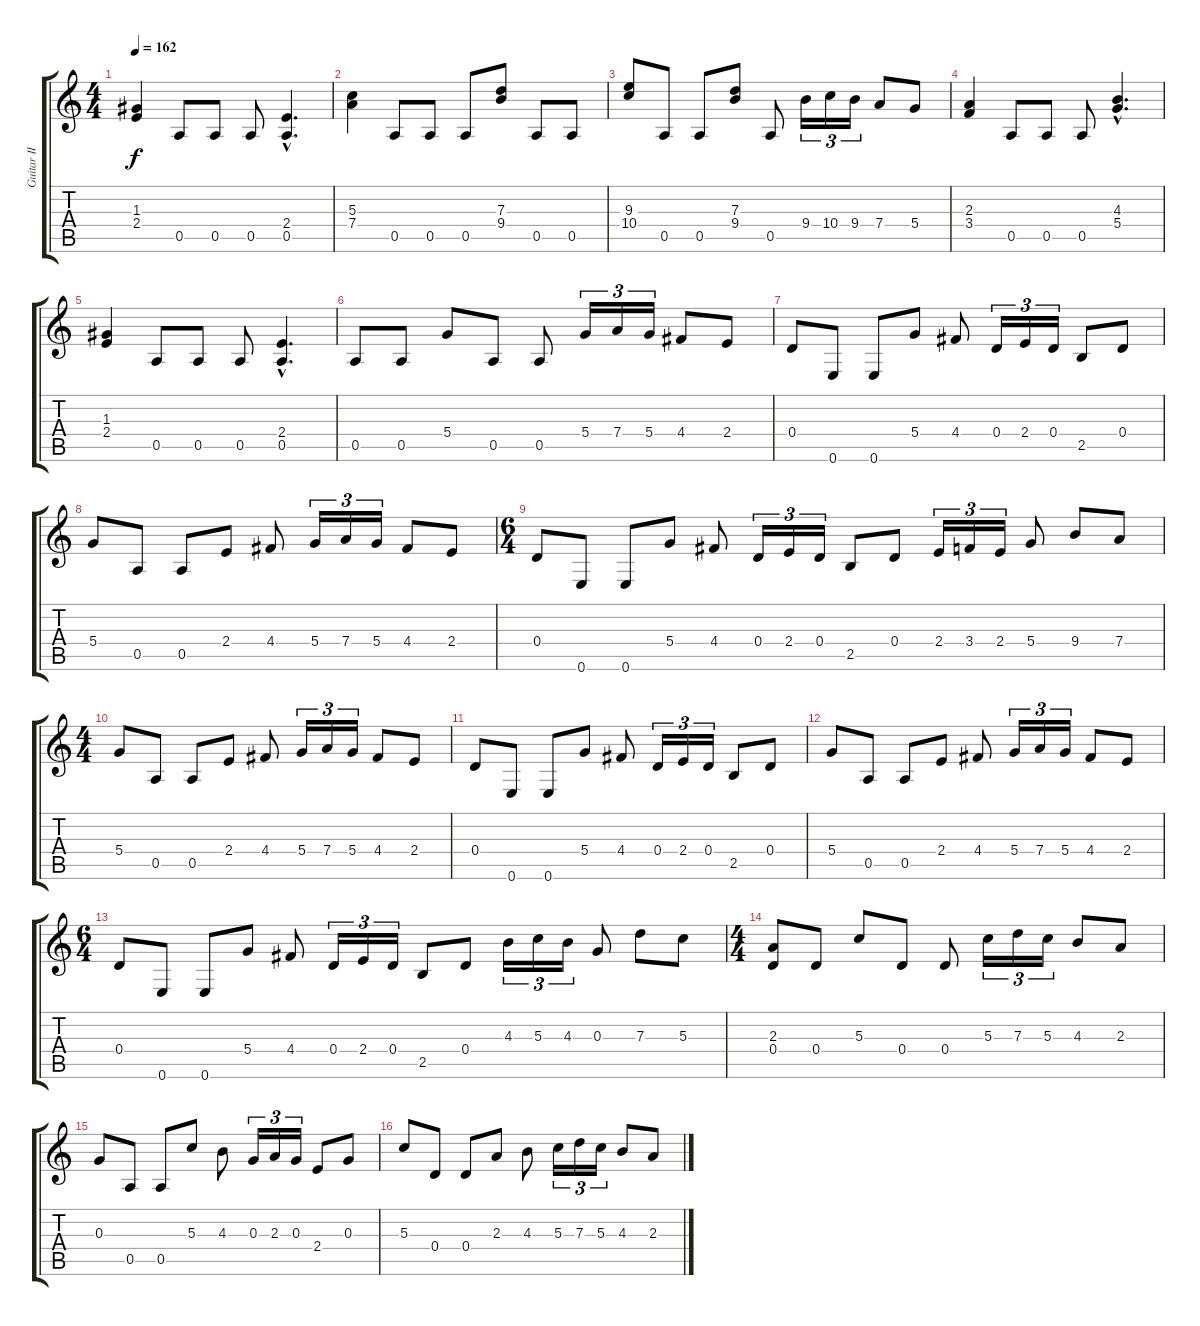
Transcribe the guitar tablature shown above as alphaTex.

\track ("Guitar II" "Guitar II") {instrument distortionguitar}
\staff {score tabs}
\tuning (E4 B3 G3 D3 A2 E2) {hide}
\ts (4 4)
\tempo 162
\clef g2
\ks c
(1.3 2.4).4{dy f} 0.5.8 0.5.8 0.5.8 (2.4{hac} 0.5{hac}).4{d} |
(5.3 7.4).4 0.5.8 0.5.8 0.5.8 (7.3 9.4).8 0.5.8 0.5.8 |
(9.3 10.4).8 0.5.8 0.5.8 (7.3 9.4).8 0.5.8 9.4.16{tu (3 2)} 10.4.16{tu (3 2)} 9.4.16{tu (3 2)} 7.4.8 5.4.8 |
(2.3 3.4).4 0.5.8 0.5.8 0.5.8 (4.3{hac} 5.4{hac}).4{d} |
(1.3 2.4).4 0.5.8 0.5.8 0.5.8 (2.4{hac} 0.5{hac}).4{d} |
0.5.8 0.5.8 5.4.8 0.5.8 0.5.8 5.4.16{tu (3 2)} 7.4.16{tu (3 2)} 5.4.16{tu (3 2)} 4.4.8 2.4.8 |
0.4.8 0.6.8 0.6.8 5.4.8 4.4.8 0.4.16{tu (3 2)} 2.4.16{tu (3 2)} 0.4.16{tu (3 2)} 2.5.8 0.4.8 |
5.4.8 0.5.8 0.5.8 2.4.8 4.4.8 5.4.16{tu (3 2)} 7.4.16{tu (3 2)} 5.4.16{tu (3 2)} 4.4.8 2.4.8 |
\ts (6 4)
0.4.8 0.6.8 0.6.8 5.4.8 4.4.8 0.4.16{tu (3 2)} 2.4.16{tu (3 2)} 0.4.16{tu (3 2)} 2.5.8 0.4.8 2.4.16{tu (3 2)} 3.4.16{tu (3 2)} 2.4.16{tu (3 2)} 5.4.8 9.4.8 7.4.8 |
\ts (4 4)
5.4.8 0.5.8 0.5.8 2.4.8 4.4.8 5.4.16{tu (3 2)} 7.4.16{tu (3 2)} 5.4.16{tu (3 2)} 4.4.8 2.4.8 |
0.4.8 0.6.8 0.6.8 5.4.8 4.4.8 0.4.16{tu (3 2)} 2.4.16{tu (3 2)} 0.4.16{tu (3 2)} 2.5.8 0.4.8 |
5.4.8 0.5.8 0.5.8 2.4.8 4.4.8 5.4.16{tu (3 2)} 7.4.16{tu (3 2)} 5.4.16{tu (3 2)} 4.4.8 2.4.8 |
\ts (6 4)
0.4.8 0.6.8 0.6.8 5.4.8 4.4.8 0.4.16{tu (3 2)} 2.4.16{tu (3 2)} 0.4.16{tu (3 2)} 2.5.8 0.4.8 4.3.16{tu (3 2)} 5.3.16{tu (3 2)} 4.3.16{tu (3 2)} 0.3.8 7.3.8 5.3.8 |
\ts (4 4)
(2.3 0.4).8 0.4.8 5.3.8 0.4.8 0.4.8 5.3.16{tu (3 2)} 7.3.16{tu (3 2)} 5.3.16{tu (3 2)} 4.3.8 2.3.8 |
0.3.8 0.5.8 0.5.8 5.3.8 4.3.8 0.3.16{tu (3 2)} 2.3.16{tu (3 2)} 0.3.16{tu (3 2)} 2.4.8 0.3.8 |
5.3.8 0.4.8 0.4.8 2.3.8 4.3.8 5.3.16{tu (3 2)} 7.3.16{tu (3 2)} 5.3.16{tu (3 2)} 4.3.8 2.3.8
